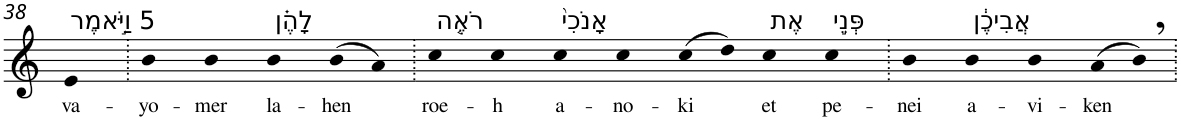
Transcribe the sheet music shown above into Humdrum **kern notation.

**kern	**text
*part1	*part1
*staff1	*staff1
*I"Piano	*
*I'Pno	*
!!LO:PB:g=z
*clefG2	*
*k[]	*
=38	=38
!LO:TX:a:t=5 וַיֹּ֣אמֶר	!
!	!LO:LY:b
4e	va-
=39.	=39.
!	!LO:LY:b
4b	-yo-
!	!LO:LY:b
4b	-mer
!LO:TX:a:t=לָהֶ֗ן	!
!	!LO:LY:b
4b	la-
!	!LO:LY:b
(>8b	-hen
8a)	.
=40.	=40.
!LO:TX:a:t=רֹאֶ֤ה	!
!	!LO:LY:b
4cc	roe-
!	!LO:LY:b
4cc	-h
!LO:TX:a:t=אָנֹכִי֙	!
!	!LO:LY:b
4cc	a-
!	!LO:LY:b
4cc	-no-
!	!LO:LY:b
(>8cc	-ki
8dd)	.
!LO:TX:a:t=אֶת	!
!	!LO:LY:b
4cc	et
!LO:TX:a:t=פְּנֵ֣י	!
!	!LO:LY:b
4cc	pe-
=41.	=41.
!	!LO:LY:b
4b	-nei
!LO:TX:a:t=אֲבִיכֶ֔ן	!
!	!LO:LY:b
4b	a-
!	!LO:LY:b
4b	-vi-
!	!LO:LY:b
(>8a	-ken
8b,)	.
=.	=.
*-	*-
